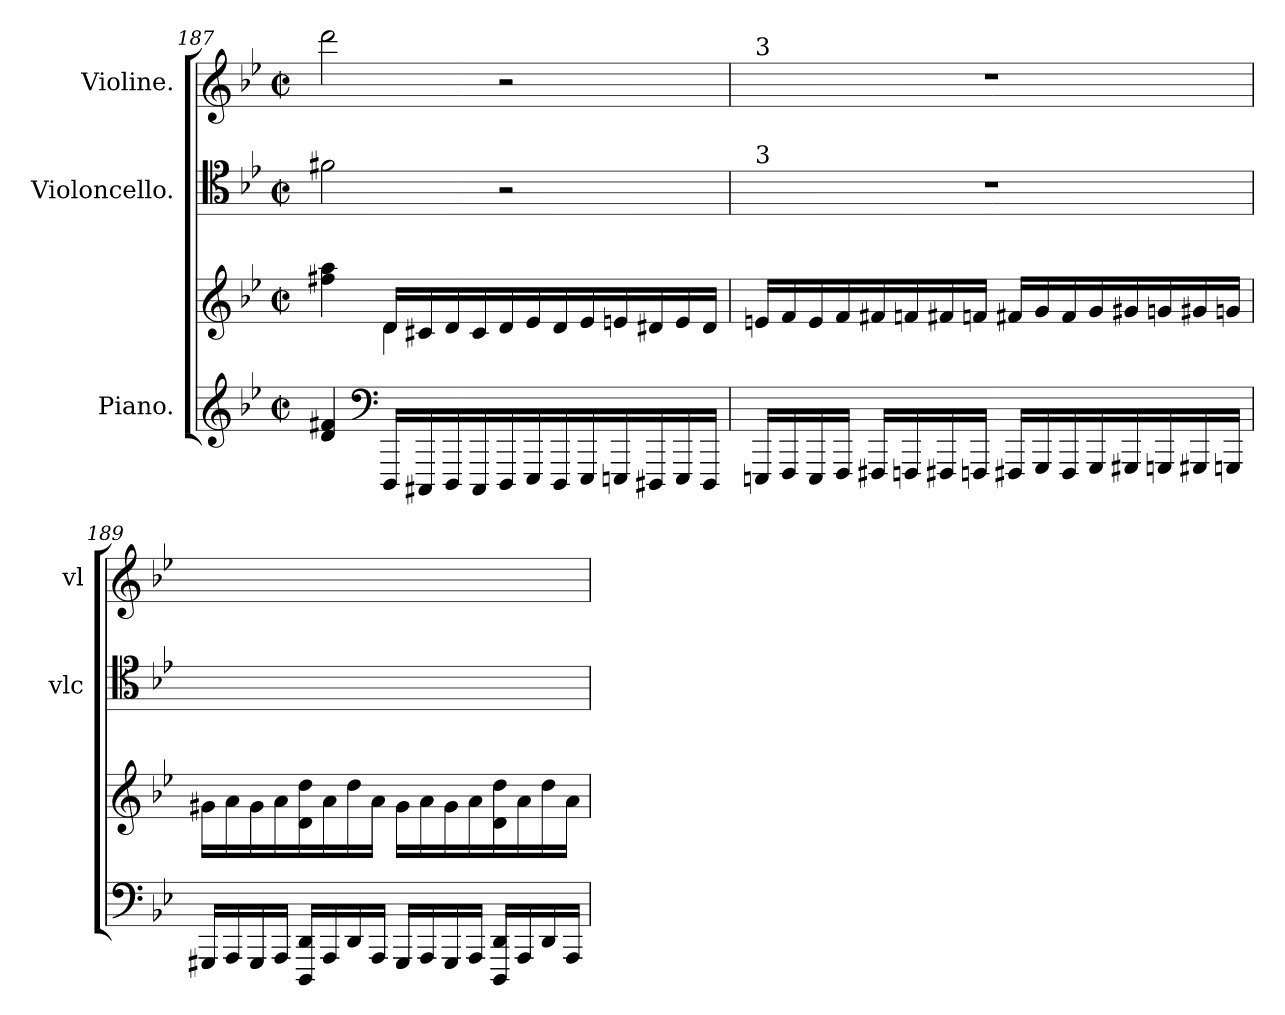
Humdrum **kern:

**kern	**kern	**kern	**kern
*part3	*part3	*part2	*part1
*staff4	*staff3	*staff2	*staff1
*I"Piano.	*	*I"Violoncello.	*I"Violine.
*	*	*I'vlc	*I'vl
*clefG2	*clefG2	*clefC4	*clefG2
*k[b-e-]	*k[b-e-]	*k[b-e-]	*k[b-e-]
*g:	*g:	*g:	*g:
*M2/2	*M2/2	*M2/2	*M2/2
*met(c|)	*met(c|)	*met(c|)	*met(c|)
=187	=187	=187	=187
*	*^	*	*
4d/ 4f#X/	4ff#X\ 4aa\	4ryy	2f#X\	2ddd\
*clefF4	*	*	*	*
16DDD/LL	16d/LL	4d\	.	.
16CCC#X/	16c#X/	.	.	.
16DDD/	16d/	.	.	.
16CCC#/	16c#/	.	.	.
16DDD/	16d/	2ryy	2r	2r
16EEE-/	16e-/	.	.	.
16DDD/	16d/	.	.	.
16EEE-/	16e-/	.	.	.
16EEEn/	16en/	.	.	.
16DDD#X/	16d#X/	.	.	.
16EEE/	16e/	.	.	.
16DDD#/JJ	16d#/JJ	.	.	.
*	*v	*v	*	*
=188	=188	=188	=188
!	!	!	!LO:TX:a:t=3
!	!	!LO:TX:a:t=3	!
16EEEn/LL	16en/LL	1r	1r
16FFF/	16f/	.	.
16EEE/	16e/	.	.
16FFF/JJ	16f/	.	.
16FFF#X/LL	16f#X/	.	.
16FFFn/	16fn/	.	.
16FFF#X/	16f#X/	.	.
16FFFn/JJ	16fn/JJ	.	.
16FFF#X/LL	16f#X/LL	.	.
16GGG/	16g/	.	.
16FFF#/	16f#/	.	.
16GGG/	16g/	.	.
16GGG#X/	16g#X/	.	.
16GGGn/	16gn/	.	.
16GGG#X/	16g#X/	.	.
16GGGn/JJ	16gn/JJ	.	.
=189	=189	=189	=189
16GGG#X/LL	16g#X\LL	1ryy	1ryy
16AAA/	16a\	.	.
16GGG#/	16g#\	.	.
16AAA/JJ	16a\	.	.
16DDD/ 16DD/LL	16d\ 16dd\	.	.
16AAA/	16a\	.	.
16DD/	16dd\	.	.
16AAA/JJ	16a\JJ	.	.
16GGG#/LL	16g#\LL	.	.
16AAA/	16a\	.	.
16GGG#/	16g#\	.	.
16AAA/JJ	16a\	.	.
16DDD/ 16DD/LL	16d\ 16dd\	.	.
16AAA/	16a\	.	.
16DD/	16dd\	.	.
16AAA/JJ	16a\JJ	.	.
=	=	=	=
*-	*-	*-	*-
